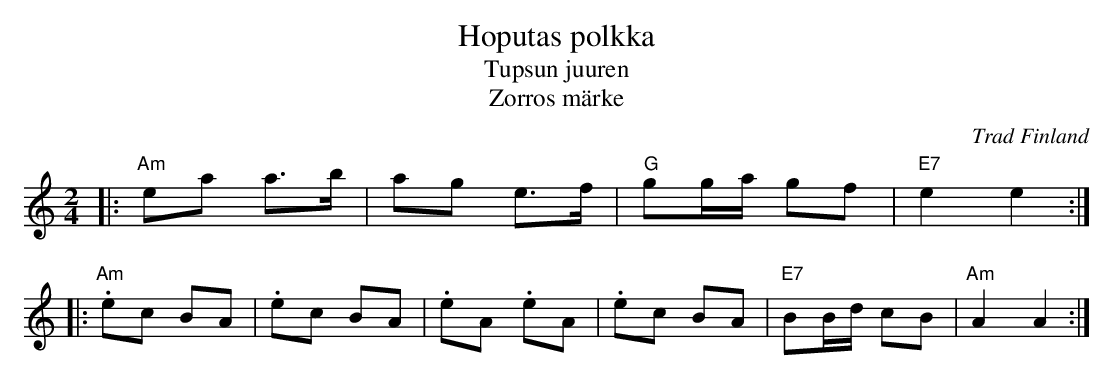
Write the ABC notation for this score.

X:1
T: Hoputas polkka
T: Tupsun juuren
T: Zorros m\"arke
O: Trad Finland
M: 2/4
L: 1/8
K: Am
|: "Am"ea a>b | ag e>f | "G"gg/a/ gf | "E7"e2 e2 :|
|: "Am".ec BA | .ec BA | .eA .eA | .ec BA | "E7"BB/d/ cB | "Am"A2 A2 :|
